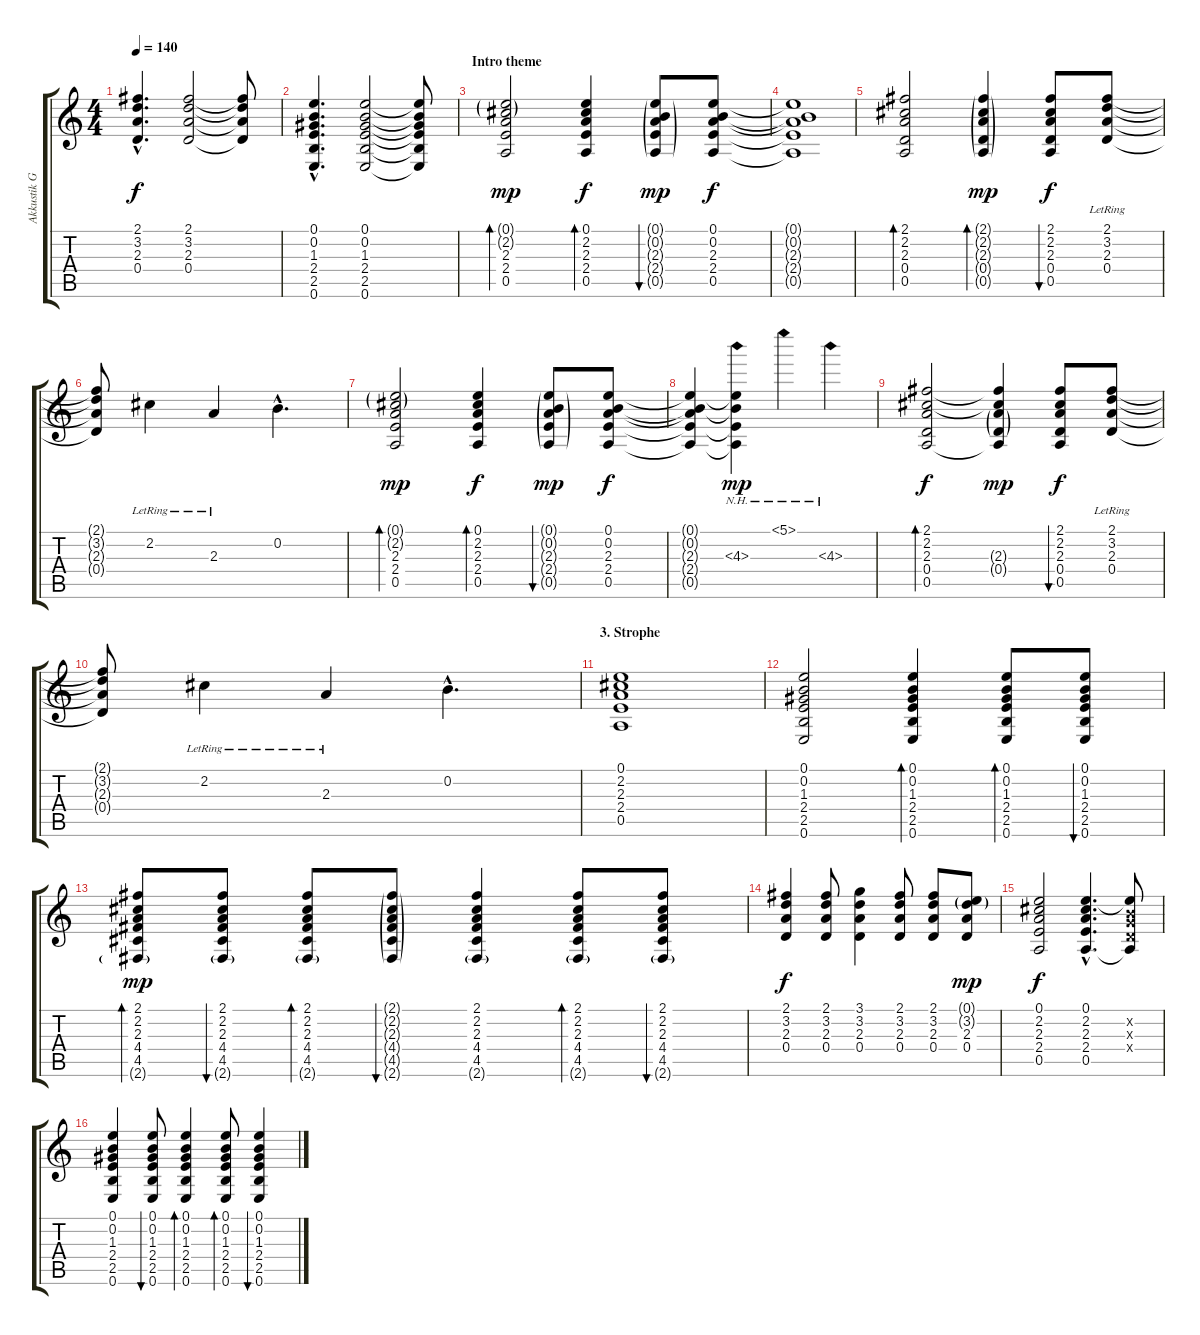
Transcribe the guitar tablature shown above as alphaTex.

\track ("Akkustik Gitarre" "Akkustik G") {instrument acousticguitarsteel}
\staff {score tabs}
\tuning (E4 B3 G3 D3 A2 E2) {hide}
\ts (4 4)
\tempo 140
\clef g2
\ks c
(2.1{hac} 3.2{hac} 2.3{hac} 0.4{hac}).4{d dy f} (2.1 3.2 2.3 0.4).2 (2.1{t} 3.2{t} 2.3{t} 0.4{t}).8 |
(0.1{hac} 0.2{hac} 1.3{hac} 2.4{hac} 2.5{hac} 0.6{hac}).4{d} (0.1 0.2 1.3 2.4 2.5 0.6).2 (0.1{t} 0.2{t} 1.3{t} 2.4{t} 2.5{t} 0.6{t}).8 |
\section ("" "Intro theme")
(0.1{g} 2.2{g} 2.3 2.4 0.5).2{bd 30 dy mp} (0.1 2.2 2.3 2.4 0.5).4{bd 30 dy f} (0.1{g} 0.2{g} 2.3{g} 2.4{g} 0.5{g}).8{bu 30 dy mp} (0.1 0.2 2.3 2.4 0.5).8{dy f} |
(0.1{t} 0.2{t} 2.3{t} 2.4{t} 0.5{t}).1 |
(2.1 2.2 2.3 0.4 0.5).2{bd 30} (2.1{g} 2.2{g} 2.3{g} 0.4{g} 0.5{g}).4{bd 30 dy mp} (2.1 2.2 2.3 0.4 0.5).8{bu 30 dy f} (2.1{lr} 3.2{lr} 2.3 0.4{lr}).8 |
(2.1{t} 3.2{t} 2.3{t} 0.4{t}).8 2.2{lr}.4 2.3{lr}.4 0.2{hac}.4{d} |
(0.1{g} 2.2{g} 2.3 2.4 0.5).2{bd 30 dy mp} (0.1 2.2 2.3 2.4 0.5).4{bd 30 dy f} (0.1{g} 0.2{g} 2.3{g} 2.4{g} 0.5{g}).8{bu 30 dy mp} (0.1 0.2 2.3 2.4 0.5).8{dy f} |
(0.1{t} 0.2{t} 2.3{t} 2.4{t} 0.5{t}).4 (0.1{t} 0.2{t} 4.3{nh} 2.4{t} 0.5{t}).4{dy mp} 5.1{nh}.4 4.3{nh}.4 |
(2.1 2.2 2.3 0.4 0.5).2{bd 30 dy f} (2.1{t} 2.2{t} 2.3{g} 0.4{g} 0.5{t}).4{dy mp} (2.1 2.2 2.3 0.4 0.5).8{bu 30 dy f} (2.1{lr} 3.2{lr} 2.3 0.4{lr}).8 |
(2.1{t} 3.2{t} 2.3{t} 0.4{t}).8 2.2{lr}.4 2.3{lr}.4 0.2{hac}.4{d} |
\section ("" "3. Strophe")
(0.1 2.2 2.3 2.4 0.5).1 |
(0.1 0.2 1.3 2.4 2.5 0.6).2 (0.1 0.2 1.3 2.4 2.5 0.6).4{bd 30} (0.1 0.2 1.3 2.4 2.5 0.6).8{bd 30} (0.1 0.2 1.3 2.4 2.5 0.6).8{bu 30} |
(2.1 2.2 2.3 4.4 4.5 2.6{g}).8{bd 30 dy mp} (2.1 2.2 2.3 4.4 4.5 2.6{g}).8{bu 30} (2.1 2.2 2.3 4.4 4.5 2.6{g}).8{bd 30} (2.1{g} 2.2{g} 2.3{g} 4.4{g} 4.5{g} 2.6{g}).8{bu 30} (2.1 2.2 2.3 4.4 4.5 2.6{g}).4 (2.1 2.2 2.3 4.4 4.5 2.6{g}).8{bd 30} (2.1 2.2 2.3 4.4 4.5 2.6{g}).8{bu 30} |
(2.1 3.2 2.3 0.4).4{dy f} (2.1 3.2 2.3 0.4).8 (3.1 3.2 2.3 0.4).4 (2.1 3.2 2.3 0.4).8 (2.1 3.2 2.3 0.4).8 (0.1{g} 3.2{g} 2.3 0.4).8{dy mp} |
(0.1 2.2 2.3 2.4 0.5).2{dy f} (0.1{hac} 2.2{hac} 2.3{hac} 2.4{hac} 0.5{hac}).4{d} (0.1{t} 0.2{x} 0.3{x} 0.4{x} 0.5{t}).8 |
(0.1 0.2 1.3 2.4 2.5 0.6).4 (0.1 0.2 1.3 2.4 2.5 0.6).8{bu 30} (0.1 0.2 1.3 2.4 2.5 0.6).4{bd 30} (0.1 0.2 1.3 2.4 2.5 0.6).8{bd 30} (0.1 0.2 1.3 2.4 2.5 0.6).4{bu 30}
